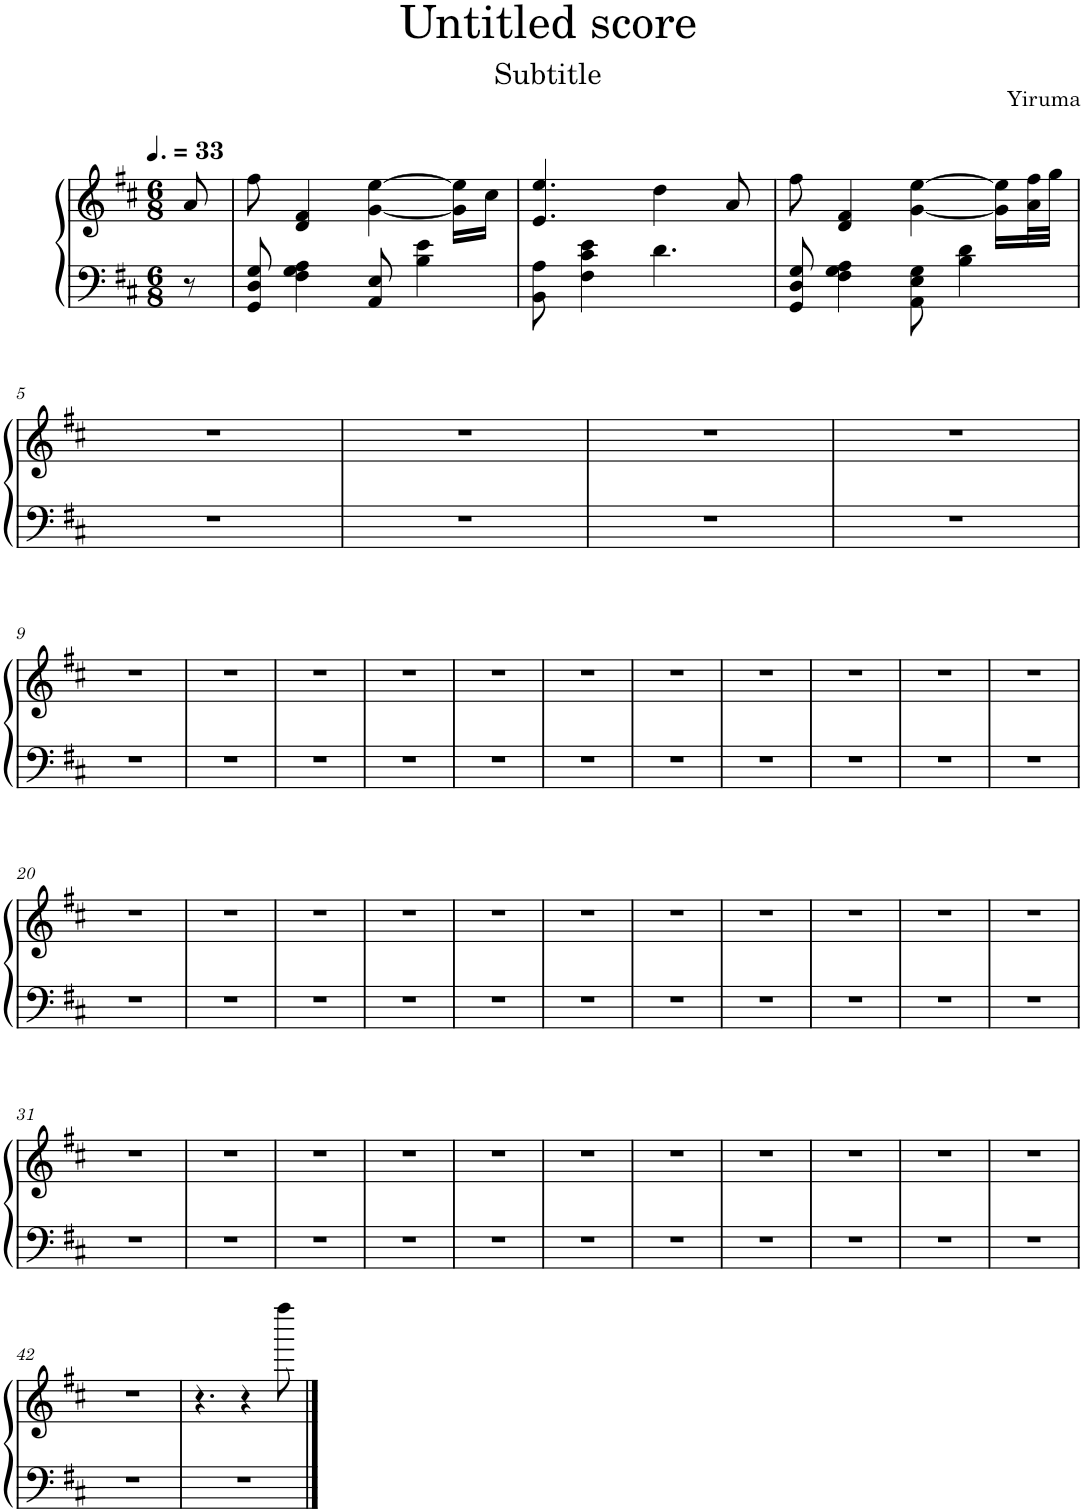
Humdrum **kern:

**kern	**kern
*part1	*part1
*staff2	*staff1
*I"Piano	*
*I'Pno.	*
*clefF4	*clefG2
*k[f#c#]	*k[f#c#]
*M6/8	*M6/8
*MM50	*MM50
=1	=1
8r	8a/
=2	=2
8GG/ 8D/ 8G/	8ff#\
4F#\ 4G\ 4A\	4d/ 4f#/
8AA/ 8E/	[4g\ [4ee\
4B\ 4e\	.
.	16g\] 16ee\]LL
.	16cc#\JJ
=3	=3
8BB\ 8A\	4.e/ 4.ee/
4F#\ 4c#\ 4e\	.
4.d\	4dd\
.	8a/
=4	=4
8GG/ 8D/ 8G/	8ff#\
4F#\ 4G\ 4A\	4d/ 4f#/
8AA\ 8E\ 8G\	[4g\ [4ee\
4B\ 4d\	.
.	16g\] 16ee\]LL
.	32a\ 32ff#\L
.	32gg\JJJ
!!LO:LB:g=z
=5	=5
2.r	2.r
=6	=6
2.r	2.r
=7	=7
2.r	2.r
=8	=8
2.r	2.r
!!LO:LB:g=z
=9	=9
2.r	2.r
=10	=10
2.r	2.r
=11	=11
2.r	2.r
=12	=12
2.r	2.r
=13	=13
2.r	2.r
=14	=14
2.r	2.r
=15	=15
2.r	2.r
=16	=16
2.r	2.r
=17	=17
2.r	2.r
=18	=18
2.r	2.r
=19	=19
2.r	2.r
!!LO:LB:g=z
=20	=20
2.r	2.r
=21	=21
2.r	2.r
=22	=22
2.r	2.r
=23	=23
2.r	2.r
=24	=24
2.r	2.r
=25	=25
2.r	2.r
=26	=26
2.r	2.r
=27	=27
2.r	2.r
=28	=28
2.r	2.r
=29	=29
2.r	2.r
=30	=30
2.r	2.r
!!LO:LB:g=z
=31	=31
2.r	2.r
=32	=32
2.r	2.r
=33	=33
2.r	2.r
=34	=34
2.r	2.r
=35	=35
2.r	2.r
=36	=36
2.r	2.r
=37	=37
2.r	2.r
=38	=38
2.r	2.r
=39	=39
2.r	2.r
=40	=40
2.r	2.r
=41	=41
2.r	2.r
!!LO:LB:g=z
=42	=42
2.r	2.r
=43	=43
2.r	4.r
.	4r
.	8ffff#\
==	==
*-	*-
